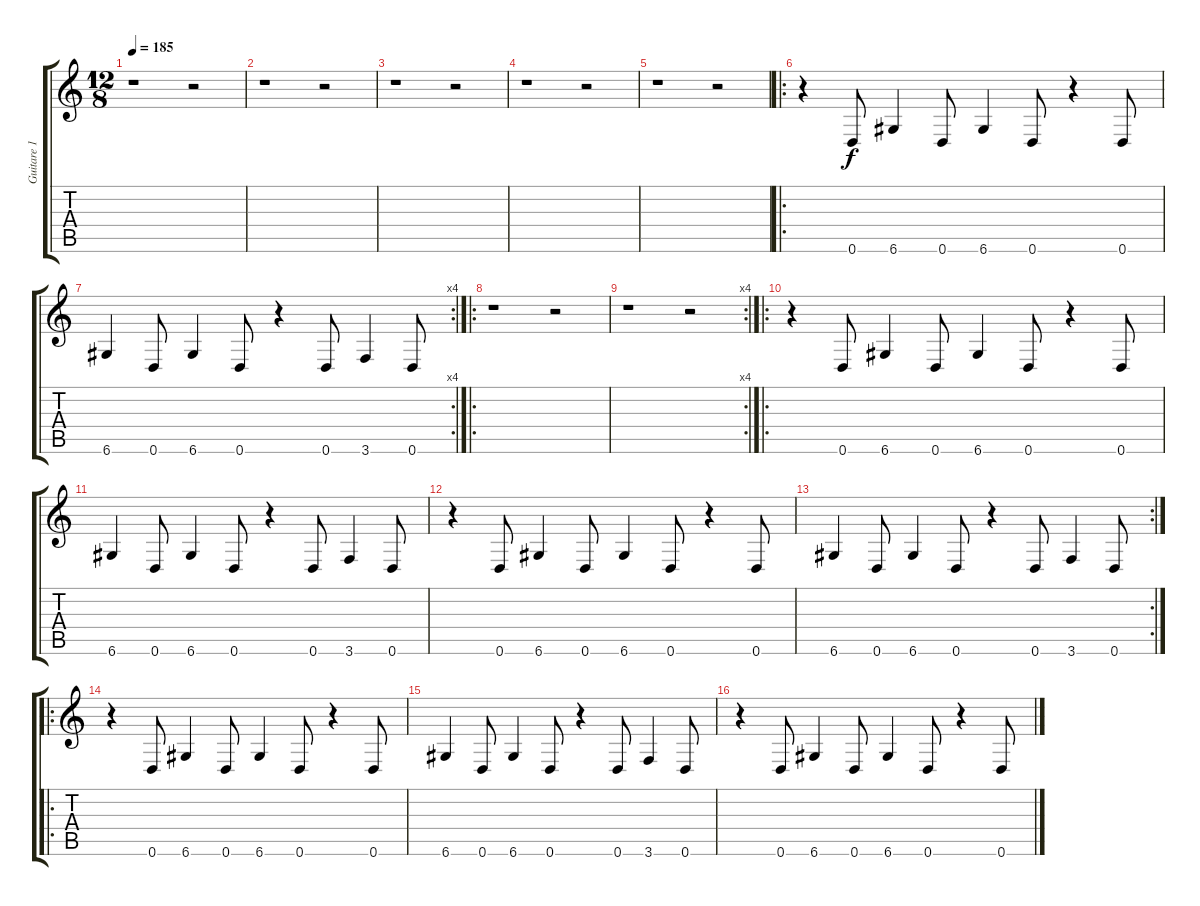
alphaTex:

\track ("Guitare 1" "Guitare 1") {instrument electricguitarmuted}
\staff {score tabs}
\tuning (E4 B3 G3 D3 A2 D2) {hide}
\ts (12 8)
\tempo 185
\clef g2
\ks c
r.1{dy f} r.2 |
r.1 r.2 |
r.1 r.2 |
r.1 r.2 |
r.1 r.2 |
\ro
r.4 0.6.8 6.6.4 0.6.8 6.6.4 0.6.8 r.4 0.6.8 |
\rc 4
6.6.4 0.6.8 6.6.4 0.6.8 r.4 0.6.8 3.6.4 0.6.8 |
\ro
r.1 r.2 |
\rc 4
r.1 r.2 |
\ro
r.4 0.6.8 6.6.4 0.6.8 6.6.4 0.6.8 r.4 0.6.8 |
6.6.4 0.6.8 6.6.4 0.6.8 r.4 0.6.8 3.6.4 0.6.8 |
r.4 0.6.8 6.6.4 0.6.8 6.6.4 0.6.8 r.4 0.6.8 |
\rc 2
6.6.4 0.6.8 6.6.4 0.6.8 r.4 0.6.8 3.6.4 0.6.8 |
\ro
r.4 0.6.8 6.6.4 0.6.8 6.6.4 0.6.8 r.4 0.6.8 |
6.6.4 0.6.8 6.6.4 0.6.8 r.4 0.6.8 3.6.4 0.6.8 |
r.4 0.6.8 6.6.4 0.6.8 6.6.4 0.6.8 r.4 0.6.8
